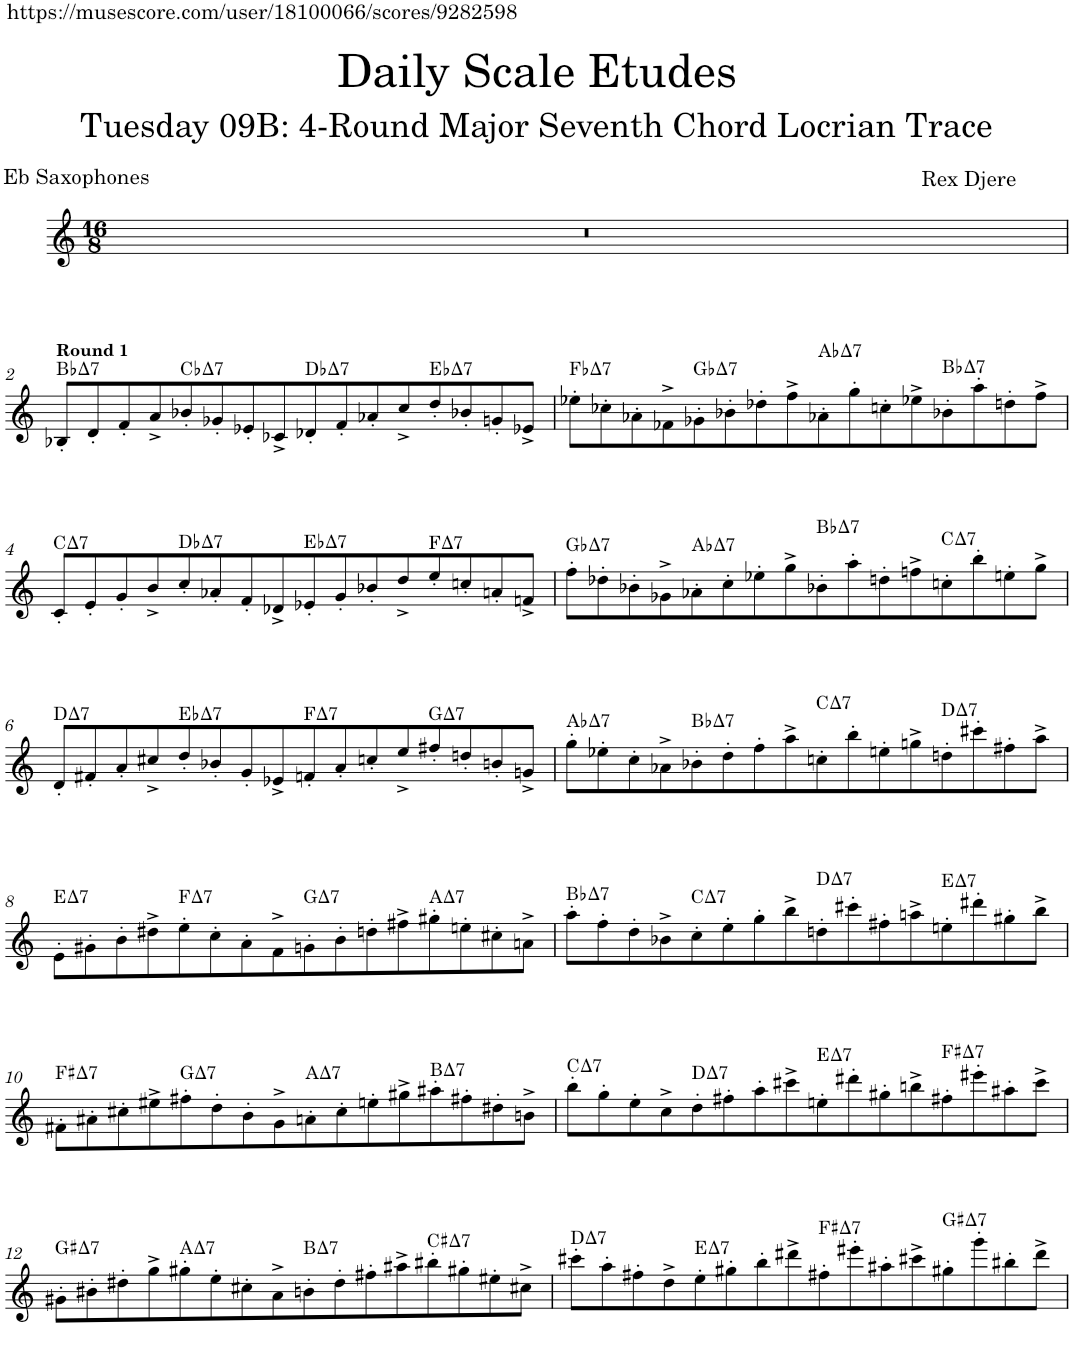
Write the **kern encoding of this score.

**kern	**harte
*part1	*part1
*staff1	*
*I"Alto Saxophone	*
*I'A. Sax.	*
*clefG2	*
*Trd5c9	*
*k[]	*
*M16/8	*
=1	=1
0r	.
!!LO:LB:g=z
=2	=2
!LO:TX:a:B:t=Round 1	!LO:H:kt=7
8B-X'/L	Bb:maj7
8d'/	.
8f'/	.
8a^/	.
!	!LO:H:kt=7
8b-X'/	Cb:maj7
8g-X'/	.
8e-X'/	.
8c-X^/	.
!	!LO:H:kt=7
8d-X'/	Db:maj7
8f'/	.
8a-X'/	.
8cc^/	.
!	!LO:H:kt=7
8dd'/	Eb:maj7
8b-X'/	.
8gn'/	.
8e-X^/J	.
=3	=3
!	!LO:H:kt=7
8ee-X'\L	Fb:maj7
8cc-X'\	.
8a-X'\	.
8f-X^\	.
!	!LO:H:kt=7
8g-X'\	Gb:maj7
8b-X'\	.
8dd-X'\	.
8ff^\	.
!	!LO:H:n=1:kt=N.C.
!	!LO:H:n=2:kt=7
8a-X'\	N Ab:maj7
8gg'\	.
8ccn'\	.
8ee-X^\	.
!	!LO:H:kt=7
8b-X'\	Bb:maj7
8aa'\	.
8ddn'\	.
8ff^\J	.
!!LO:LB:g=z
=4	=4
!	!LO:H:kt=7
8c'/L	C:maj7
8e'/	.
8g'/	.
8b^/	.
!	!LO:H:kt=7
8cc'/	Db:maj7
8a-X'/	.
8f'/	.
8d-X^/	.
!	!LO:H:kt=7
8e-X'/	Eb:maj7
8g'/	.
8b-X'/	.
8dd^/	.
!	!LO:H:kt=7
8ee'/	F:maj7
8ccn'/	.
8an'/	.
8fn^/J	.
=5	=5
!	!LO:H:kt=7
8ff'\L	Gb:maj7
8dd-X'\	.
8b-X'\	.
8g-X^\	.
!	!LO:H:kt=7
8a-X'\	Ab:maj7
8cc'\	.
8ee-X'\	.
8gg^\	.
!	!LO:H:n=1:kt=N.C.
!	!LO:H:n=2:kt=7
8b-X'\	N Bb:maj7
8aa'\	.
8ddn'\	.
8ffn^\	.
!	!LO:H:kt=7
8ccn'\	C:maj7
8bb'\	.
8een'\	.
8gg^\J	.
!!LO:LB:g=z
=6	=6
!	!LO:H:kt=7
8d'/L	D:maj7
8f#X'/	.
8a'/	.
8cc#X^/	.
!	!LO:H:kt=7
8dd'/	Eb:maj7
8b-X'/	.
8g'/	.
8e-X^/	.
!	!LO:H:kt=7
8fn'/	F:maj7
8a'/	.
8ccn'/	.
8ee^/	.
!	!LO:H:kt=7
8ff#X'/	G:maj7
8ddn'/	.
8bn'/	.
8gn^/J	.
=7	=7
!	!LO:H:kt=7
8gg'\L	Ab:maj7
8ee-X'\	.
8cc'\	.
8a-X^\	.
!	!LO:H:kt=7
8b-X'\	Bb:maj7
8dd'\	.
8ff'\	.
8aa^\	.
!	!LO:H:n=1:kt=N.C.
!	!LO:H:n=2:kt=7
8ccn'\	N C:maj7
8bb'\	.
8een'\	.
8ggn^\	.
!	!LO:H:kt=7
8ddn'\	D:maj7
8ccc#X'\	.
8ff#X'\	.
8aa^\J	.
!!LO:LB:g=z
=8	=8
!	!LO:H:kt=7
8e'\L	E:maj7
8g#X'\	.
8b'\	.
8dd#X^\	.
!	!LO:H:kt=7
8ee'\	F:maj7
8cc'\	.
8a'\	.
8f^\	.
!	!LO:H:kt=7
8gn'\	G:maj7
8b'\	.
8ddn'\	.
8ff#X^\	.
!	!LO:H:kt=7
8gg#X'\	A:maj7
8een'\	.
8cc#X'\	.
8an^\J	.
=9	=9
!	!LO:H:kt=7
8aa'\L	Bb:maj7
8ff'\	.
8dd'\	.
8b-X^\	.
!	!LO:H:kt=7
8cc'\	C:maj7
8ee'\	.
8gg'\	.
8bb^\	.
!	!LO:H:n=1:kt=N.C.
!	!LO:H:n=2:kt=7
8ddn'\	N D:maj7
8ccc#X'\	.
8ff#X'\	.
8aan^\	.
!	!LO:H:kt=7
8een'\	E:maj7
8ddd#X'\	.
8gg#X'\	.
8bb^\J	.
!!LO:LB:g=z
=10	=10
!	!LO:H:kt=7
8f#X'\L	F#:maj7
8a#X'\	.
8cc#X'\	.
8ee#X^\	.
!	!LO:H:kt=7
8ff#X'\	G:maj7
8dd'\	.
8b'\	.
8g^\	.
!	!LO:H:kt=7
8an'\	A:maj7
8cc#'\	.
8een'\	.
8gg#X^\	.
!	!LO:H:kt=7
8aa#X'\	B:maj7
8ff#X'\	.
8dd#X'\	.
8bn^\J	.
=11	=11
!	!LO:H:kt=7
8bb'\L	C:maj7
8gg'\	.
8ee'\	.
8cc^\	.
!	!LO:H:kt=7
8dd'\	D:maj7
8ff#X'\	.
8aa'\	.
8ccc#X^\	.
!	!LO:H:n=1:kt=N.C.
!	!LO:H:n=2:kt=7
8een'\	N E:maj7
8ddd#X'\	.
8gg#X'\	.
8bbn^\	.
!	!LO:H:kt=7
8ff#X'\	F#:maj7
8eee#X'\	.
8aa#X'\	.
8ccc#^\J	.
!!LO:LB:g=z
=12	=12
!	!LO:H:kt=7
8g#X'\L	G#:maj7
8b#X'\	.
8dd#X'\	.
8gg^\	.
!	!LO:H:kt=7
8gg#X'\	A:maj7
8ee'\	.
8cc#X'\	.
8a^\	.
!	!LO:H:kt=7
8bn'\	B:maj7
8dd#'\	.
8ff#X'\	.
8aa#X^\	.
!	!LO:H:kt=7
8bb#X'\	C#:maj7
8gg#X'\	.
8ee#X'\	.
8cc#X^\J	.
=13	=13
!	!LO:H:kt=7
8ccc#X'\L	D:maj7
8aa'\	.
8ff#X'\	.
8dd^\	.
!	!LO:H:kt=7
8ee'\	E:maj7
8gg#X'\	.
8bb'\	.
8ddd#X^\	.
!	!LO:H:n=1:kt=N.C.
!	!LO:H:n=2:kt=7
8ff#X'\	N F#:maj7
8eee#X'\	.
8aa#X'\	.
8ccc#X^\	.
!	!LO:H:kt=7
8gg#X'\	G#:maj7
8ggg'\	.
8bb#X'\	.
8ddd#^\J	.
=	=
*-	*-
